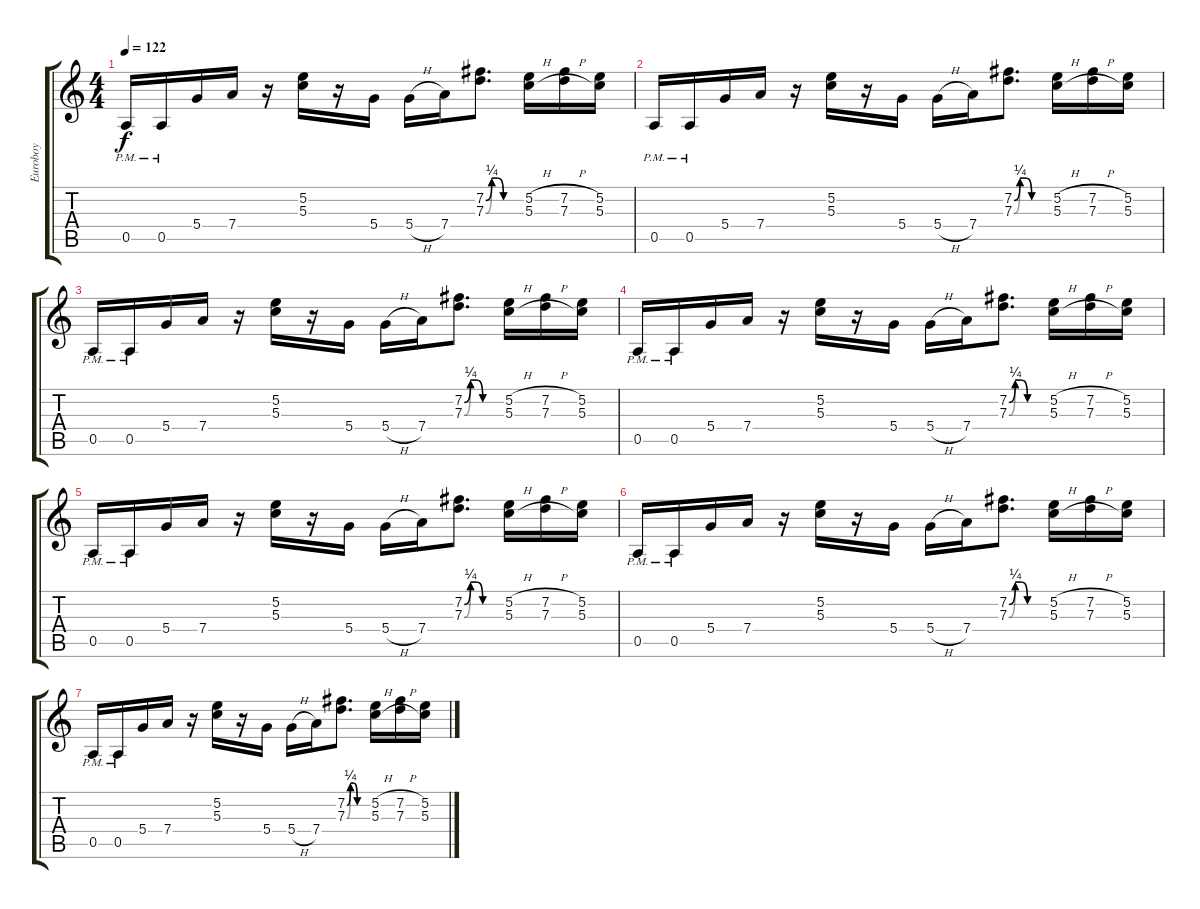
\track ("Euroboy" "Euroboy") {instrument distortionguitar}
\staff {score tabs}
\tuning (E4 B3 G3 D3 A2 E2) {hide}
\ts (4 4)
\tempo 122
\clef g2
\ks c
0.5{pm}.16{dy f} 0.5{pm}.16 5.4.16 7.4.16 r.16 (5.2 5.3).16 r.16 5.4.16 5.4{h}.16 7.4.16 (7.2{be (custom 0 0 10 1 20 1 30 0 60 0)} 7.3{be (custom 0 0 10 1 20 1 30 0 60 0)}).8{d} (5.2{h} 5.3{h}).16 (7.2{h} 7.3{h}).16 (5.2 5.3).16 |
0.5{pm}.16 0.5{pm}.16 5.4.16 7.4.16 r.16 (5.2 5.3).16 r.16 5.4.16 5.4{h}.16 7.4.16 (7.2{be (custom 0 0 10 1 20 1 30 0 60 0)} 7.3{be (custom 0 0 10 1 20 1 30 0 60 0)}).8{d} (5.2{h} 5.3{h}).16 (7.2{h} 7.3{h}).16 (5.2 5.3).16 |
0.5{pm}.16 0.5{pm}.16 5.4.16 7.4.16 r.16 (5.2 5.3).16 r.16 5.4.16 5.4{h}.16 7.4.16 (7.2{be (custom 0 0 10 1 20 1 30 0 60 0)} 7.3{be (custom 0 0 10 1 20 1 30 0 60 0)}).8{d} (5.2{h} 5.3{h}).16 (7.2{h} 7.3{h}).16 (5.2 5.3).16 |
0.5{pm}.16 0.5{pm}.16 5.4.16 7.4.16 r.16 (5.2 5.3).16 r.16 5.4.16 5.4{h}.16 7.4.16 (7.2{be (custom 0 0 10 1 20 1 30 0 60 0)} 7.3{be (custom 0 0 10 1 20 1 30 0 60 0)}).8{d} (5.2{h} 5.3{h}).16 (7.2{h} 7.3{h}).16 (5.2 5.3).16 |
0.5{pm}.16 0.5{pm}.16 5.4.16 7.4.16 r.16 (5.2 5.3).16 r.16 5.4.16 5.4{h}.16 7.4.16 (7.2{be (custom 0 0 10 1 20 1 30 0 60 0)} 7.3{be (custom 0 0 10 1 20 1 30 0 60 0)}).8{d} (5.2{h} 5.3{h}).16 (7.2{h} 7.3{h}).16 (5.2 5.3).16 |
0.5{pm}.16 0.5{pm}.16 5.4.16 7.4.16 r.16 (5.2 5.3).16 r.16 5.4.16 5.4{h}.16 7.4.16 (7.2{be (custom 0 0 10 1 20 1 30 0 60 0)} 7.3{be (custom 0 0 10 1 20 1 30 0 60 0)}).8{d} (5.2{h} 5.3{h}).16 (7.2{h} 7.3{h}).16 (5.2 5.3).16 |
0.5{pm}.16 0.5{pm}.16 5.4.16 7.4.16 r.16 (5.2 5.3).16 r.16 5.4.16 5.4{h}.16 7.4.16 (7.2{be (custom 0 0 10 1 20 1 30 0 60 0)} 7.3{be (custom 0 0 10 1 20 1 30 0 60 0)}).8{d} (5.2{h} 5.3{h}).16 (7.2{h} 7.3{h}).16 (5.2 5.3).16
